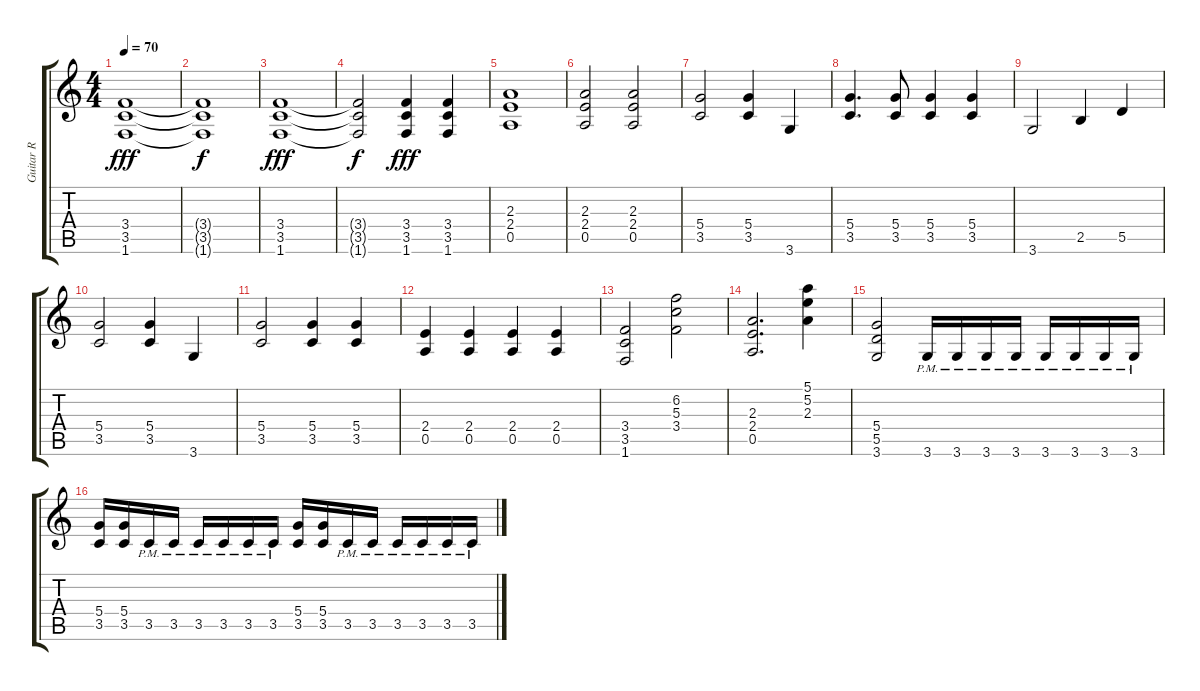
\track ("Guitar R" "Guitar R") {instrument distortionguitar}
\staff {score tabs}
\tuning (E4 B3 G3 D3 A2 E2) {hide}
\ts (4 4)
\tempo 70
\clef g2
\ks c
(3.4 3.5 1.6).1{dy fff} |
(3.4{t} 3.5{t} 1.6{t}).1{dy f} |
(3.4 3.5 1.6).1{dy fff} |
(3.4{t} 3.5{t} 1.6{t}).2{dy f} (3.4 3.5 1.6).4{dy fff} (3.4 3.5 1.6).4 |
(2.3 2.4 0.5).1 |
(2.3 2.4 0.5).2 (2.3 2.4 0.5).2 |
(5.4 3.5).2 (5.4 3.5).4 3.6.4 |
(5.4 3.5).4{d} (5.4 3.5).8 (5.4 3.5).4 (5.4 3.5).4 |
3.6.2 2.5.4 5.5.4 |
(5.4 3.5).2 (5.4 3.5).4 3.6.4 |
(5.4 3.5).2 (5.4 3.5).4 (5.4 3.5).4 |
(2.4 0.5).4 (2.4 0.5).4 (2.4 0.5).4 (2.4 0.5).4 |
(3.4 3.5 1.6).2 (6.2 5.3 3.4).2 |
(2.3 2.4 0.5).2{d} (5.1 5.2 2.3).4 |
(5.4 5.5 3.6).2 3.6{pm}.16 3.6{pm}.16 3.6{pm}.16 3.6{pm}.16 3.6{pm}.16 3.6{pm}.16 3.6{pm}.16 3.6{pm}.16 |
(5.4 3.5).16{volume 13} (5.4 3.5).16 3.5{pm}.16 3.5{pm}.16 3.5{pm}.16 3.5{pm}.16 3.5{pm}.16 3.5{pm}.16 (5.4 3.5).16 (5.4 3.5).16 3.5{pm}.16 3.5{pm}.16 3.5{pm}.16 3.5{pm}.16 3.5{pm}.16 3.5{pm}.16
